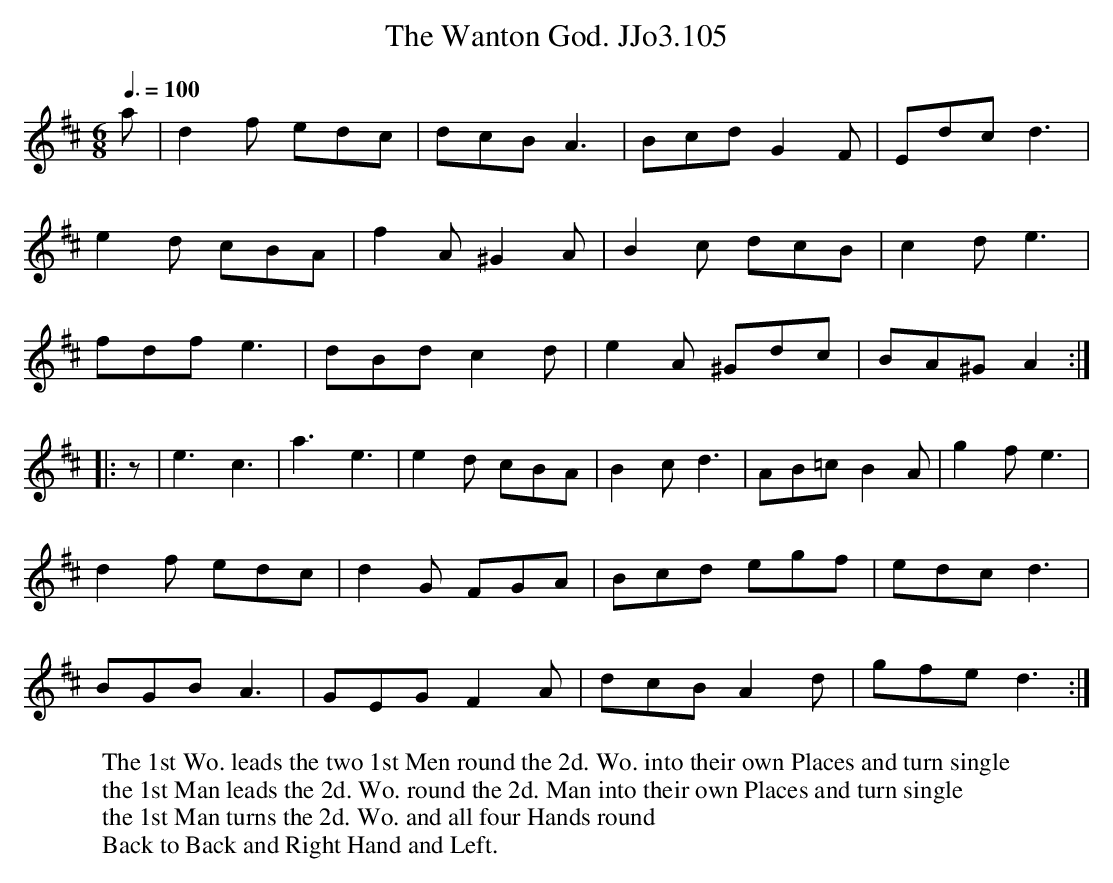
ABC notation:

X:1
T:Wanton God. JJo3.105, The
M:6/8
L:1/8
Q:3/8=100
K:D
a | d2f edc | dcB A3 | Bcd G2F | Edc d3 |
e2d cBA | f2A ^G2 A | B2c dcB | c2d e3 |
fdf e3 | dBd c2d | e2A ^Gdc | BA^G A2 :|
|: z |e3 c3 | a3 e3 | e2d cBA | B2c d3 |AB=c B2A | g2f e3 |
d2f edc | d2G FGA |Bcd egf | edc d3 |
BGB A3 | GEG F2 A |dcB A2d | gfe d3 :|
W:The 1st Wo. leads the two 1st Men round the 2d. Wo. into their own Places and turn single
W:the 1st Man leads the 2d. Wo. round the 2d. Man into their own Places and turn single
W:the 1st Man turns the 2d. Wo. and all four Hands round
W:Back to Back and Right Hand and Left.
